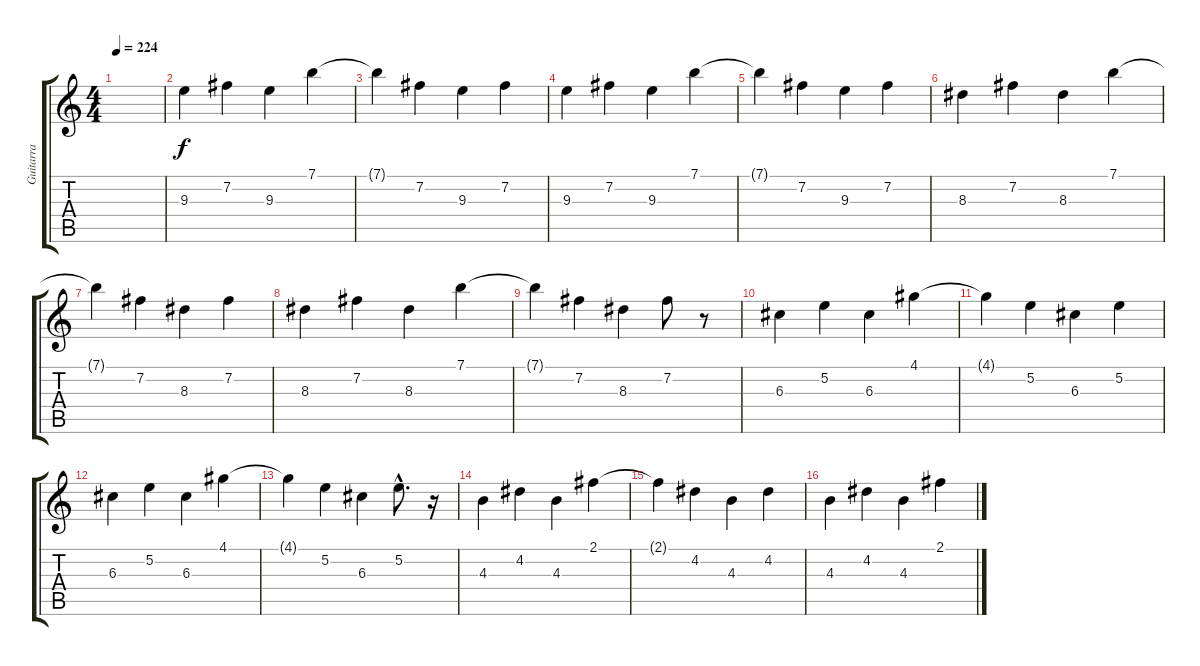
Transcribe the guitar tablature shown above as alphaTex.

\track ("Guitarra" "Guitarra") {instrument electricguitarjazz}
\staff {score tabs}
\tuning (E4 B3 G3 D3 A2 E2) {hide}
\ts (4 4)
\tempo 224
\clef g2
\ks c
|
9.3.4 7.2.4 9.3.4 7.1.4 |
7.1{t}.4 7.2.4 9.3.4 7.2.4 |
9.3.4 7.2.4 9.3.4 7.1.4 |
7.1{t}.4 7.2.4 9.3.4 7.2.4 |
8.3.4 7.2.4 8.3.4 7.1.4 |
7.1{t}.4 7.2.4 8.3.4 7.2.4 |
8.3.4 7.2.4 8.3.4 7.1.4 |
7.1{t}.4 7.2.4 8.3.4 7.2.8 r.8 |
6.3.4 5.2.4 6.3.4 4.1.4 |
4.1{t}.4 5.2.4 6.3.4 5.2.4 |
6.3.4 5.2.4 6.3.4 4.1.4 |
4.1{t}.4 5.2.4 6.3.4 5.2{hac}.8{d} r.16 |
4.3.4 4.2.4 4.3.4 2.1.4 |
2.1{t}.4 4.2.4 4.3.4 4.2.4 |
4.3.4 4.2.4 4.3.4 2.1.4
